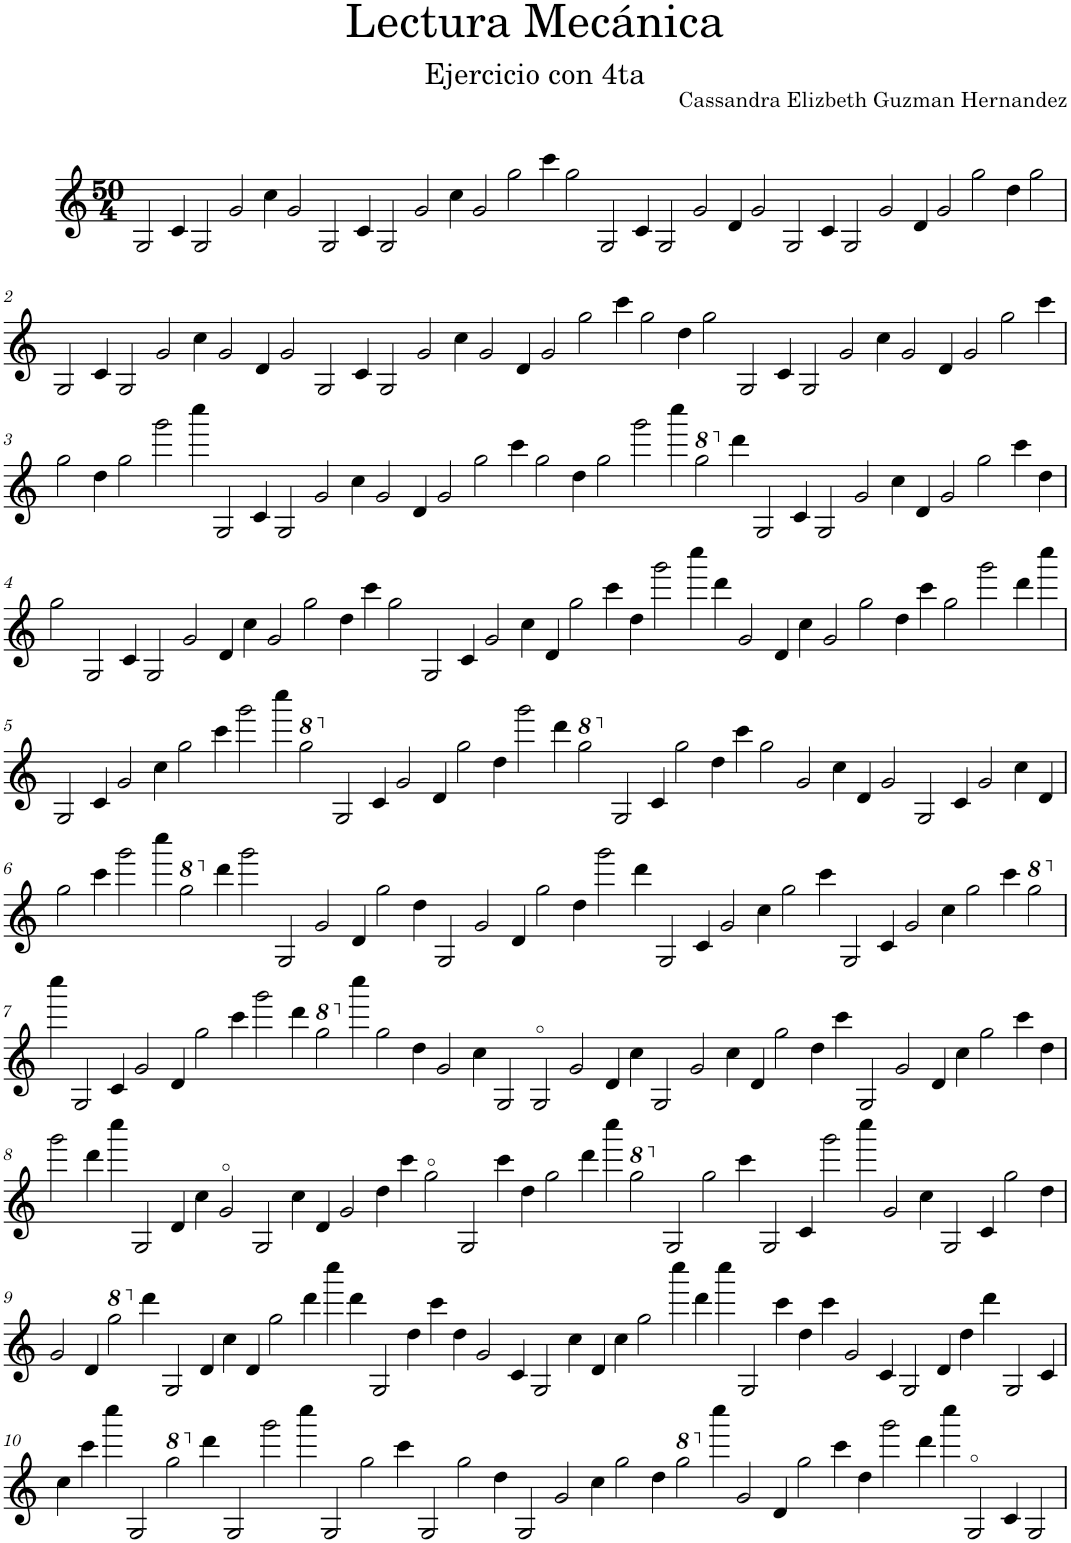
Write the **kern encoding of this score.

**kern
*part1
*staff1
*I"Piano
*I'Pno.
*clefG2
*k[]
*M50/4
=1
2G/
4c/
2G/
2g/
4cc\
2g/
2G/
4c/
2G/
2g/
4cc\
2g/
2gg\
4ccc\
2gg\
2G/
4c/
2G/
2g/
4d/
2g/
2G/
4c/
2G/
2g/
4d/
2g/
2gg\
4dd\
2gg\
!!LO:LB:g=z
=2
2G/
4c/
2G/
2g/
4cc\
2g/
4d/
2g/
2G/
4c/
2G/
2g/
4cc\
2g/
4d/
2g/
2gg\
4ccc\
2gg\
4dd\
2gg\
2G/
4c/
2G/
2g/
4cc\
2g/
4d/
2g/
2gg\
4ccc\
!!LO:LB:g=z
=3
2gg\
4dd\
2gg\
2ggg\
4cccc\
2G/
4c/
2G/
2g/
4cc\
2g/
4d/
2g/
2gg\
4ccc\
2gg\
4dd\
2gg\
2ggg\
4cccc\
*8va
2ggg\
*X8va
4ddd\
2G/
4c/
2G/
2g/
4cc\
4d/
2g/
2gg\
4ccc\
4dd\
!!LO:LB:g=z
=4
2gg\
2G/
4c/
2G/
2g/
4d/
4cc\
2g/
2gg\
4dd\
4ccc\
2gg\
2G/
4c/
2g/
4cc\
4d/
2gg\
4ccc\
4dd\
2ggg\
4cccc\
4ddd\
2g/
4d/
4cc\
2g/
2gg\
4dd\
4ccc\
2gg\
2ggg\
4ddd\
4cccc\
!!LO:LB:g=z
=5
2G/
4c/
2g/
4cc\
2gg\
4ccc\
2ggg\
4cccc\
*8va
2ggg\
*X8va
2G/
4c/
2g/
4d/
2gg\
4dd\
2ggg\
4ddd\
*8va
2ggg\
*X8va
2G/
4c/
2gg\
4dd\
4ccc\
2gg\
2g/
4cc\
4d/
2g/
2G/
4c/
2g/
4cc\
4d/
!!LO:LB:g=z
=6
2gg\
4ccc\
2ggg\
4cccc\
*8va
2ggg\
*X8va
4ddd\
2ggg\
2G/
2g/
4d/
2gg\
4dd\
2G/
2g/
4d/
2gg\
4dd\
2ggg\
4ddd\
2G/
4c/
2g/
4cc\
2gg\
4ccc\
2G/
4c/
2g/
4cc\
2gg\
4ccc\
*8va
2ggg\
!!LO:LB:g=z
=7
*X8va
4cccc\
2G/
4c/
2g/
4d/
2gg\
4ccc\
2ggg\
4ddd\
*8va
2ggg\
*X8va
4cccc\
2gg\
4dd\
2g/
4cc\
2G/
2G/
2g/
4d/
4cc\
2G/
2g/
4cc\
4d/
2gg\
4dd\
4ccc\
2G/
2g/
4d/
4cc\
2gg\
4ccc\
4dd\
!!LO:LB:g=z
=8
2ggg\
4ddd\
4cccc\
2G/
4d/
4cc\
2g/
2G/
4cc\
4d/
2g/
4dd\
4ccc\
2gg\
2G/
4ccc\
4dd\
2gg\
4ddd\
4cccc\
*8va
2ggg\
*X8va
2G/
2gg\
4ccc\
2G/
4c/
2ggg\
4cccc\
2g/
4cc\
2G/
4c/
2gg\
4dd\
!!LO:LB:g=z
=9
2g/
4d/
*8va
2ggg\
*X8va
4ddd\
2G/
4d/
4cc\
4d/
2gg\
4ddd\
4cccc\
4ddd\
2G/
4dd\
4ccc\
4dd\
2g/
4c/
2G/
4cc\
4d/
4cc\
2gg\
4cccc\
4ddd\
4cccc\
2G/
4ccc\
4dd\
4ccc\
2g/
4c/
2G/
4d/
4dd\
4ddd\
2G/
4c/
!!LO:LB:g=z
=10
4cc\
4ccc\
4cccc\
2G/
*8va
2ggg\
*X8va
4ddd\
2G/
2ggg\
4cccc\
2G/
2gg\
4ccc\
2G/
2gg\
4dd\
2G/
2g/
4cc\
2gg\
4dd\
*8va
2ggg\
*X8va
4cccc\
2g/
4d/
2gg\
4ccc\
4dd\
2ggg\
4ddd\
4cccc\
2G/
4c/
2G/
=
*-
